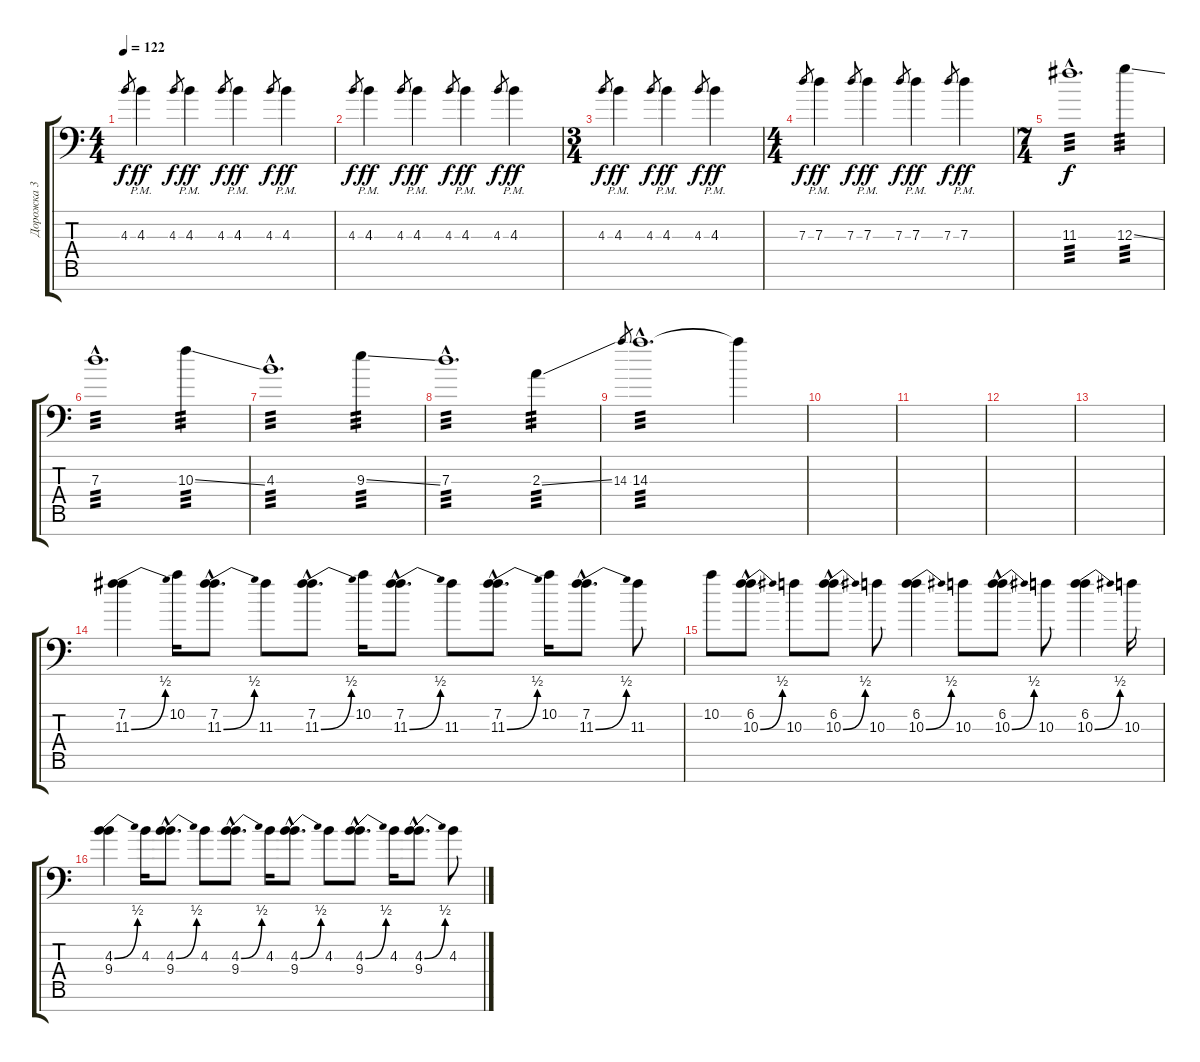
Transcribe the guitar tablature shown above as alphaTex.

\track ("Дорожка 3" "Дорожка 3") {instrument distortionguitar}
\staff {score tabs}
\tuning (E4 B3 G3 D3 A2 E2 A1) {hide}
\ts (4 4)
\tempo 122
\clef f4
\ks c
4.3.8{gr dy f} 4.3{pm}.4{dy ff} 4.3.8{gr dy f} 4.3{pm}.4{dy ff} 4.3.8{gr dy f} 4.3{pm}.4{dy ff} 4.3.8{gr dy f} 4.3{pm}.4{dy ff} |
4.3.8{gr dy f} 4.3{pm}.4{dy ff} 4.3.8{gr dy f} 4.3{pm}.4{dy ff} 4.3.8{gr dy f} 4.3{pm}.4{dy ff} 4.3.8{gr dy f} 4.3{pm}.4{dy ff} |
\ts (3 4)
4.3.8{gr dy f} 4.3{pm}.4{dy ff} 4.3.8{gr dy f} 4.3{pm}.4{dy ff} 4.3.8{gr dy f} 4.3{pm}.4{dy ff} |
\ts (4 4)
7.3.8{gr dy f} 7.3{pm}.4{dy ff} 7.3.8{gr dy f} 7.3{pm}.4{dy ff} 7.3.8{gr dy f} 7.3{pm}.4{dy ff} 7.3.8{gr dy f} 7.3{pm}.4{dy ff} |
\ts (7 4)
11.3{hac}.1{d tp 3 dy f volume 10} 12.3{ss}.4{tp 3} |
7.3{hac}.1{d tp 3} 10.3{ss}.4{tp 3} |
4.3{hac}.1{d tp 3} 9.3{ss}.4{tp 3} |
7.3{hac}.1{d tp 3} 2.3{ss}.4{tp 3} |
14.3.8{gr} 14.3{hac}.1{d tp 3} 14.3{t}.4 |
|
|
|
|
(7.2 11.3{be (bend 0 0 60 2)}).4 10.2.16 (7.2{hac} 11.3{be (bend 0 0 60 2) hac}).8{d} 11.3.8 (7.2{hac} 11.3{be (bend 0 0 60 2) hac}).8{d} 10.2.16 (7.2{hac} 11.3{be (bend 0 0 60 2) hac}).8{d} 11.3.8 (7.2{hac} 11.3{be (bend 0 0 60 2) hac}).8{d} 10.2.16 (7.2{hac} 11.3{be (bend 0 0 60 2) hac}).8{d} 11.3.8 |
10.2.8 (6.2{hac} 10.3{be (bend 0 0 60 2) hac}).8{d} 10.3.8 (6.2{hac} 10.3{be (bend 0 0 60 2) hac}).8{d} 10.3.8 (6.2 10.3{be (bend 0 0 60 2)}).4 10.3.8 (6.2{hac} 10.3{be (bend 0 0 60 2) hac}).8{d} 10.3.8 (6.2 10.3{be (bend 0 0 60 2)}).4 10.3.16 |
(4.3{be (bend 0 0 60 2)} 9.4).4 4.3.16 (4.3{be (bend 0 0 60 2) hac} 9.4{hac}).8{d} 4.3.8 (4.3{be (bend 0 0 60 2) hac} 9.4{hac}).8{d} 4.3.16 (4.3{be (bend 0 0 60 2) hac} 9.4{hac}).8{d} 4.3.8 (4.3{be (bend 0 0 60 2) hac} 9.4{hac}).8{d} 4.3.16 (4.3{be (bend 0 0 60 2) hac} 9.4{hac}).8{d} 4.3.8
